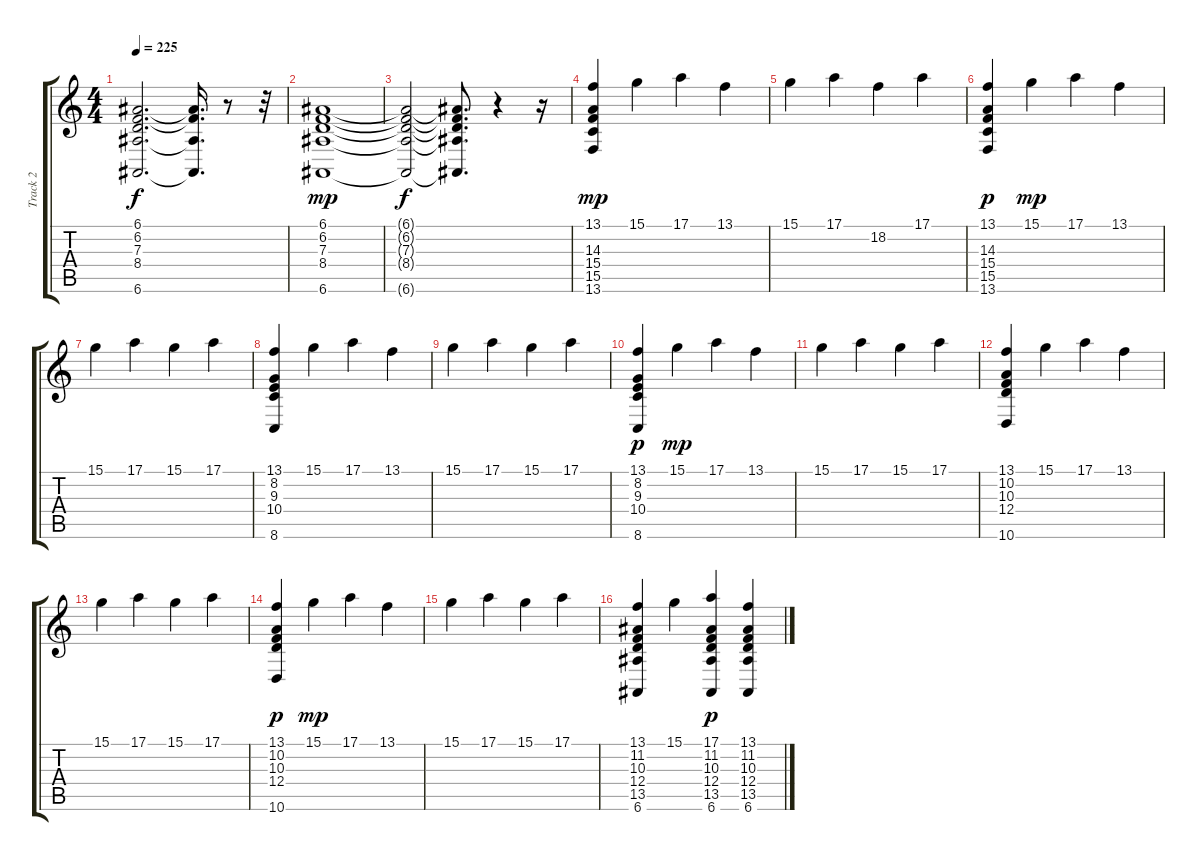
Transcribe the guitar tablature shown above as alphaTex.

\track ("Track 2" "Track 2") {instrument acousticgrandpiano}
\staff {score tabs}
\tuning (E4 B3 G3 D3 A2 E2) {hide}
\ts (4 4)
\tempo 225
\clef g2
\ks c
(6.1{t} 6.2{t} 7.3{t} 8.4{t} 6.6{t}).2{d dy f} (6.1{t} 6.2{t} 8.4{t} 6.6{t}).16{d} r.8 r.32 |
(6.1 6.2 7.3 8.4 6.6).1{dy mp} |
(6.1{t} 6.2{t} 7.3{t} 8.4{t} 6.6{t}).2{dy f} (6.1{t} 6.2{t} 7.3{t} 8.4{t} 6.6{t}).8{d} r.4 r.16 |
(13.1 14.3 15.4 15.5 13.6).4{dy mp} 15.1.4 17.1.4 13.1.4 |
15.1.4 17.1.4 18.2.4 17.1.4 |
(13.1 14.3 15.4 15.5 13.6).4{dy p} 15.1.4{dy mp} 17.1.4 13.1.4 |
15.1.4 17.1.4 15.1.4 17.1.4 |
(13.1 8.2 9.3 10.4 8.6).4 15.1.4 17.1.4 13.1.4 |
15.1.4 17.1.4 15.1.4 17.1.4 |
(13.1 8.2 9.3 10.4 8.6).4{dy p} 15.1.4{dy mp} 17.1.4 13.1.4 |
15.1.4 17.1.4 15.1.4 17.1.4 |
(13.1 10.2 10.3 12.4 10.6).4 15.1.4 17.1.4 13.1.4 |
15.1.4 17.1.4 15.1.4 17.1.4 |
(13.1 10.2 10.3 12.4 10.6).4{dy p} 15.1.4{dy mp} 17.1.4 13.1.4 |
15.1.4 17.1.4 15.1.4 17.1.4 |
(13.1 11.2 10.3 12.4 13.5 6.6).4 15.1.4 (17.1 11.2 10.3 12.4 13.5 6.6).4{dy p} (13.1 11.2 10.3 12.4 13.5 6.6).4
